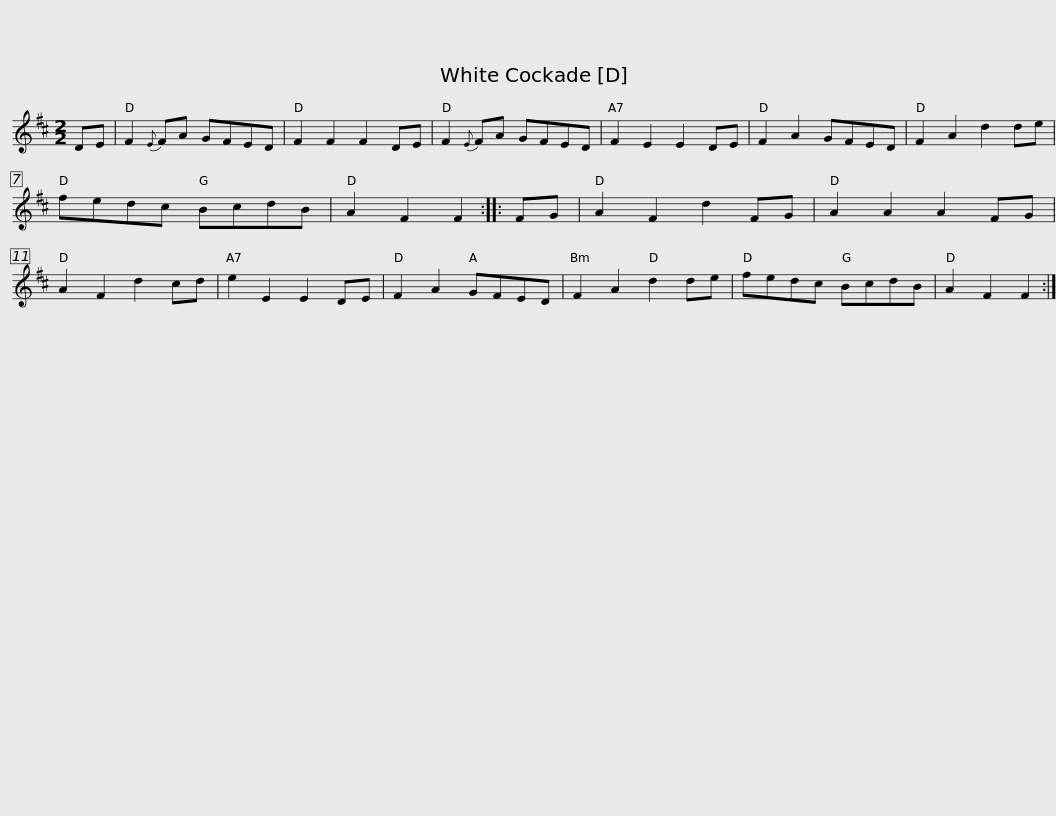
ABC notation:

X:1
L:1/8
M:2/2
I:linebreak $
K:D
V:1 treble
V:1
 DE | F2{E} FA GFED | F2 F2 F2 DE | F2{E} FA GFED | F2 E2 E2 DE | %5
 F2 A2 GFED | F2 A2 d2 de |$ fedc BcdB | A2 F2 F2 :: FG | %10
 A2 F2 d2 FG | A2 A2 A2 FG | A2 F2 d2 cd | e2 E2 E2 DE | F2 A2 GFED |$ %15
 F2 A2 d2 de | fedc BcdB | A2 F2 F2 :| %18
